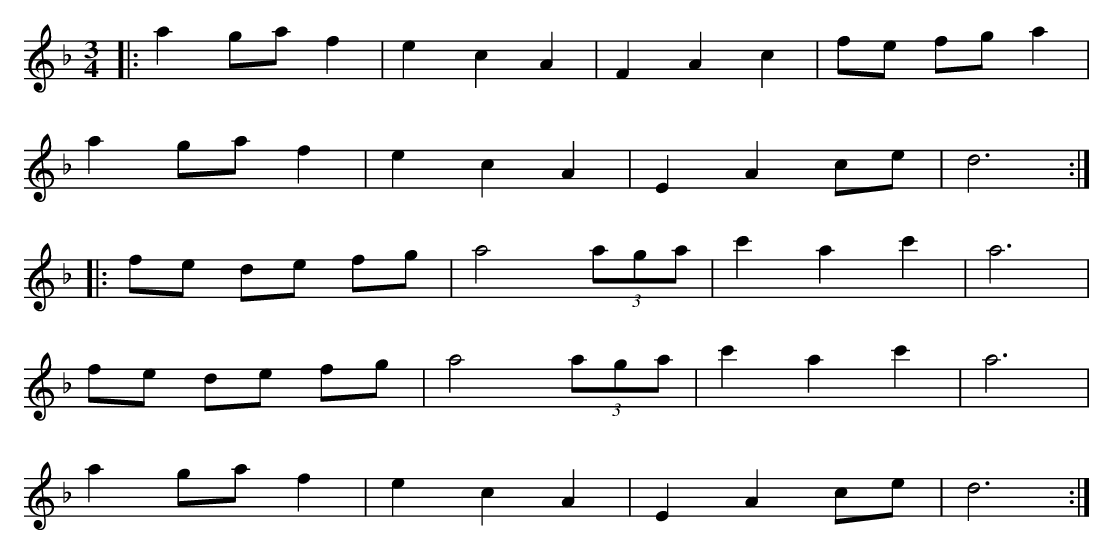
X:1
M:3/4
K:Dmin
|:a2 ga f2|e2 c2 A2|F2 A2 c2|fe fg a2|
a2 ga f2|e2 c2 A2|E2 A2 ce|d6:|
|:fe de fg|a4 (3aga|c'2 a2 c'2|a6|
fe de fg|a4 (3aga|c'2 a2 c'2|a6|
a2 ga f2|e2 c2 A2|E2 A2 ce|d6:|
